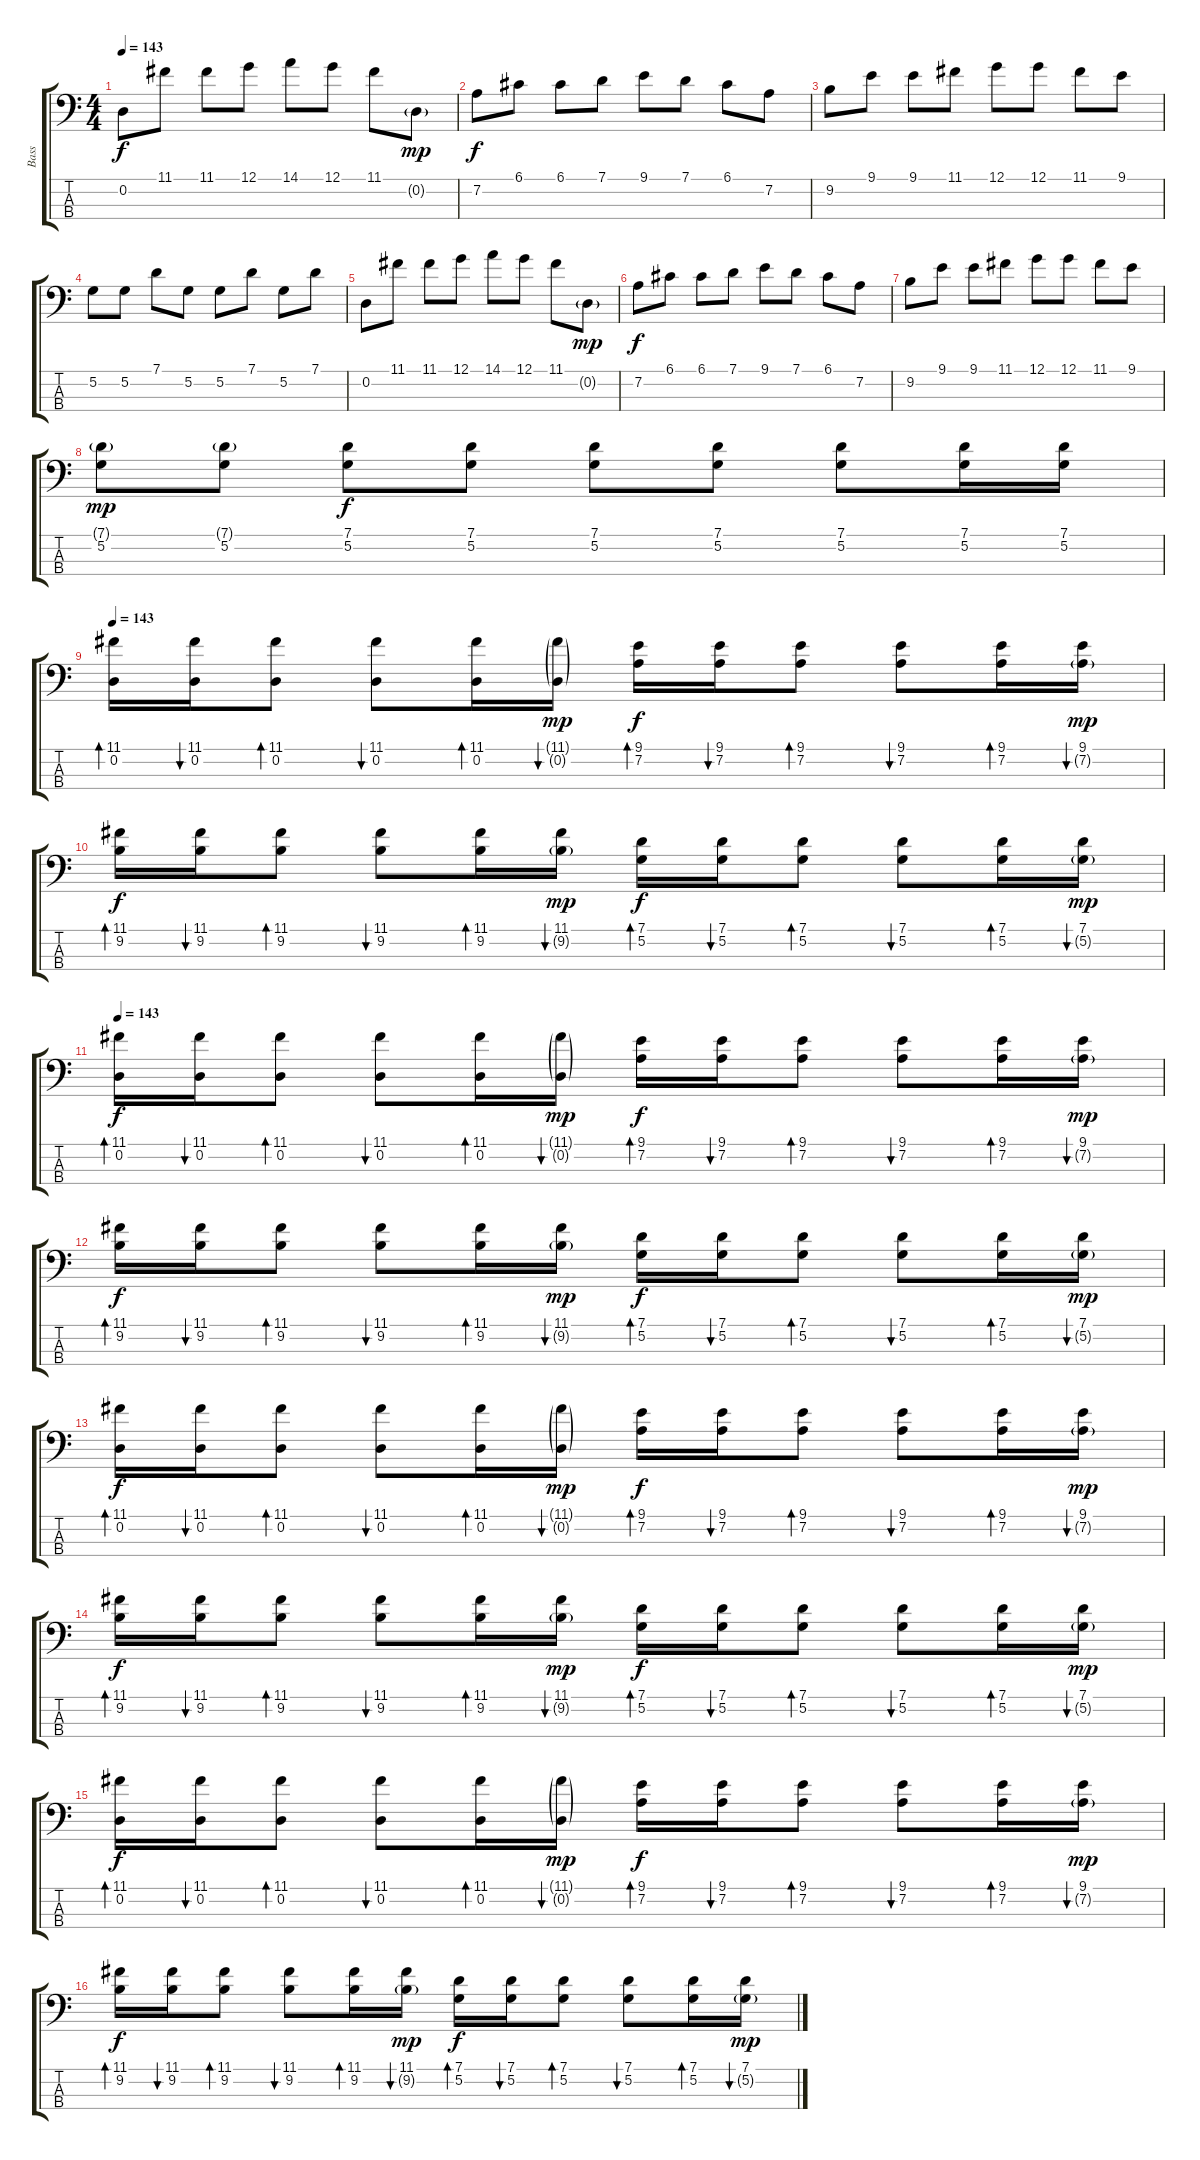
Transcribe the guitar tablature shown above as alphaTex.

\track ("Bass" "Bass") {instrument slapbass2}
\staff {score tabs}
\tuning (G2 D2 A1 E1) {hide}
\ts (4 4)
\tempo 143
\clef f4
\ks c
0.2.8{dy f} 11.1.8 11.1.8 12.1.8 14.1.8 12.1.8 11.1.8 0.2{g}.8{dy mp} |
7.2.8{dy f} 6.1.8 6.1.8 7.1.8 9.1.8 7.1.8 6.1.8 7.2.8 |
9.2.8 9.1.8 9.1.8 11.1.8 12.1.8 12.1.8 11.1.8 9.1.8 |
5.2.8 5.2.8 7.1.8 5.2.8 5.2.8 7.1.8 5.2.8 7.1.8 |
0.2.8 11.1.8 11.1.8 12.1.8 14.1.8 12.1.8 11.1.8 0.2{g}.8{dy mp} |
7.2.8{dy f} 6.1.8 6.1.8 7.1.8 9.1.8 7.1.8 6.1.8 7.2.8 |
9.2.8 9.1.8 9.1.8 11.1.8 12.1.8 12.1.8 11.1.8 9.1.8 |
(7.1{g} 5.2).8{dy mp} (7.1{g} 5.2).8 (7.1 5.2).8{dy f} (7.1 5.2).8 (7.1 5.2).8 (7.1 5.2).8 (7.1 5.2).8 (7.1 5.2).16 (7.1 5.2).16 |
\tempo 143
(11.1 0.2).16{bd 60} (11.1 0.2).16{bu 60} (11.1 0.2).8{bd 60} (11.1 0.2).8{bu 60} (11.1 0.2).16{bd 60} (11.1{g} 0.2{g}).16{bu 30 dy mp} (9.1 7.2).16{bd 60 dy f} (9.1 7.2).16{bu 60} (9.1 7.2).8{bd 60} (9.1 7.2).8{bu 60} (9.1 7.2).16{bd 60} (9.1 7.2{g}).16{bu 60 dy mp} |
(11.1 9.2).16{bd 60 dy f} (11.1 9.2).16{bu 60} (11.1 9.2).8{bd 60} (11.1 9.2).8{bu 60} (11.1 9.2).16{bd 60} (11.1 9.2{g}).16{bu 30 dy mp} (7.1 5.2).16{bd 60 dy f} (7.1 5.2).16{bu 60} (7.1 5.2).8{bd 60} (7.1 5.2).8{bu 60} (7.1 5.2).16{bd 60} (7.1 5.2{g}).16{bu 60 dy mp} |
\tempo 143
(11.1 0.2).16{bd 60 dy f} (11.1 0.2).16{bu 60} (11.1 0.2).8{bd 60} (11.1 0.2).8{bu 60} (11.1 0.2).16{bd 60} (11.1{g} 0.2{g}).16{bu 30 dy mp} (9.1 7.2).16{bd 60 dy f} (9.1 7.2).16{bu 60} (9.1 7.2).8{bd 60} (9.1 7.2).8{bu 60} (9.1 7.2).16{bd 60} (9.1 7.2{g}).16{bu 60 dy mp} |
(11.1 9.2).16{bd 60 dy f} (11.1 9.2).16{bu 60} (11.1 9.2).8{bd 60} (11.1 9.2).8{bu 60} (11.1 9.2).16{bd 60} (11.1 9.2{g}).16{bu 30 dy mp} (7.1 5.2).16{bd 60 dy f} (7.1 5.2).16{bu 60} (7.1 5.2).8{bd 60} (7.1 5.2).8{bu 60} (7.1 5.2).16{bd 60} (7.1 5.2{g}).16{bu 60 dy mp} |
(11.1 0.2).16{bd 60 dy f} (11.1 0.2).16{bu 60} (11.1 0.2).8{bd 60} (11.1 0.2).8{bu 60} (11.1 0.2).16{bd 60} (11.1{g} 0.2{g}).16{bu 30 dy mp} (9.1 7.2).16{bd 60 dy f} (9.1 7.2).16{bu 60} (9.1 7.2).8{bd 60} (9.1 7.2).8{bu 60} (9.1 7.2).16{bd 60} (9.1 7.2{g}).16{bu 60 dy mp} |
(11.1 9.2).16{bd 60 dy f} (11.1 9.2).16{bu 60} (11.1 9.2).8{bd 60} (11.1 9.2).8{bu 60} (11.1 9.2).16{bd 60} (11.1 9.2{g}).16{bu 30 dy mp} (7.1 5.2).16{bd 60 dy f} (7.1 5.2).16{bu 60} (7.1 5.2).8{bd 60} (7.1 5.2).8{bu 60} (7.1 5.2).16{bd 60} (7.1 5.2{g}).16{bu 60 dy mp} |
(11.1 0.2).16{bd 60 dy f} (11.1 0.2).16{bu 60} (11.1 0.2).8{bd 60} (11.1 0.2).8{bu 60} (11.1 0.2).16{bd 60} (11.1{g} 0.2{g}).16{bu 30 dy mp} (9.1 7.2).16{bd 60 dy f} (9.1 7.2).16{bu 60} (9.1 7.2).8{bd 60} (9.1 7.2).8{bu 60} (9.1 7.2).16{bd 60} (9.1 7.2{g}).16{bu 60 dy mp} |
(11.1 9.2).16{bd 60 dy f} (11.1 9.2).16{bu 60} (11.1 9.2).8{bd 60} (11.1 9.2).8{bu 60} (11.1 9.2).16{bd 60} (11.1 9.2{g}).16{bu 30 dy mp} (7.1 5.2).16{bd 60 dy f} (7.1 5.2).16{bu 60} (7.1 5.2).8{bd 60} (7.1 5.2).8{bu 60} (7.1 5.2).16{bd 60} (7.1 5.2{g}).16{bu 60 dy mp}
